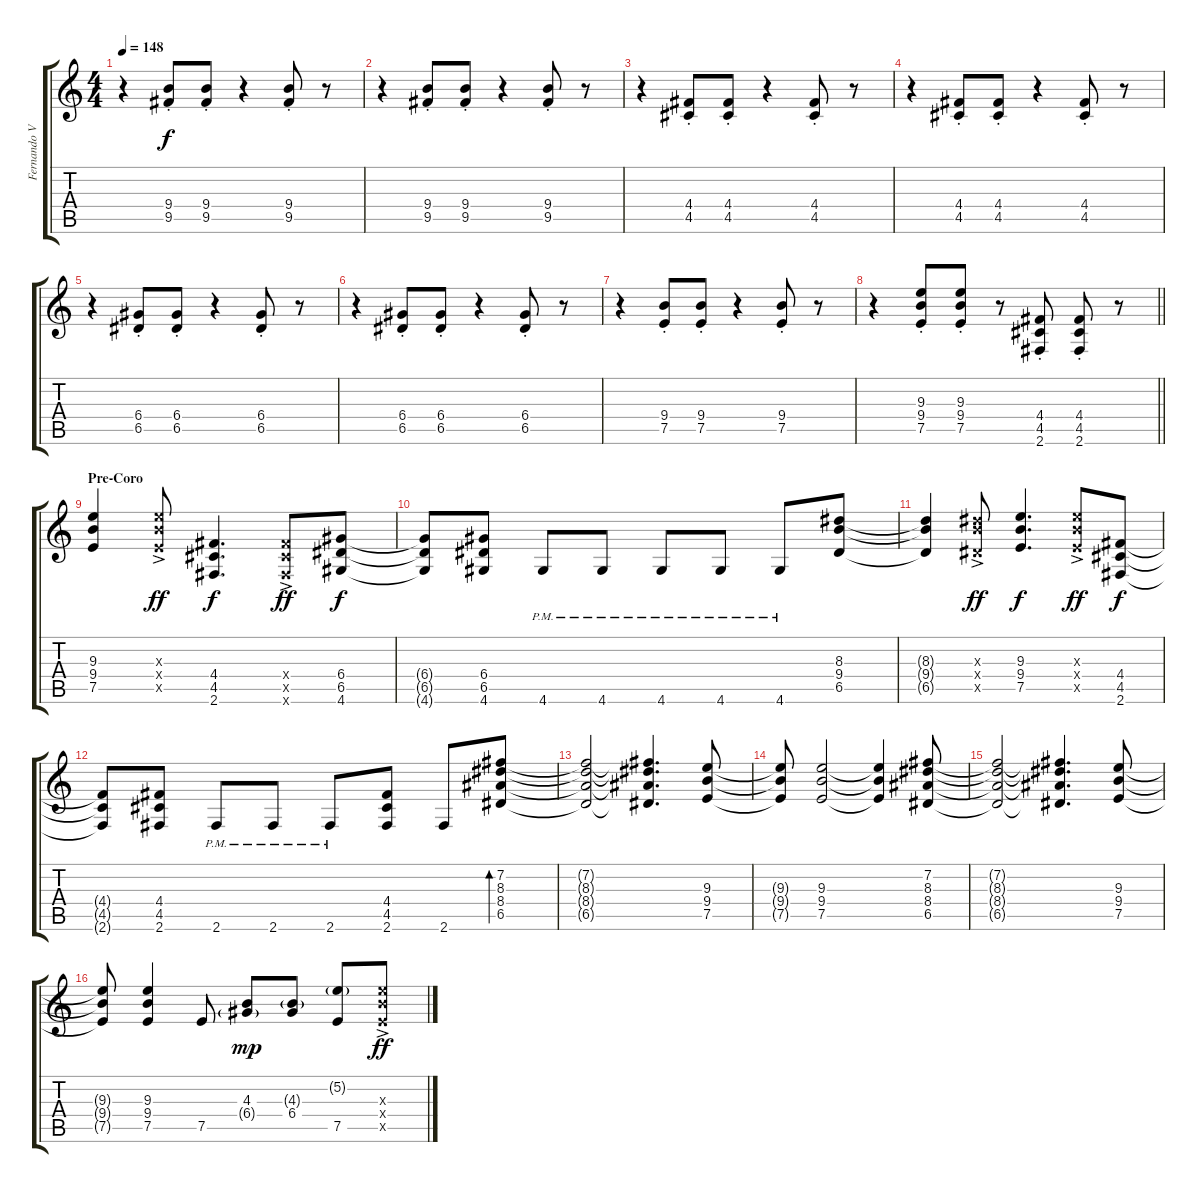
\track ("Fernando Vallin" "Fernando V") {instrument distortionguitar}
\staff {score tabs}
\tuning (E4 B3 G3 D3 A2 E2) {hide}
\ts (4 4)
\tempo 148
\clef g2
\ks c
r.4{dy f} (9.4 9.5{st}).8 (9.4 9.5{st}).8 r.4 (9.4{st} 9.5).8 r.8 |
r.4 (9.4 9.5{st}).8 (9.4 9.5{st}).8 r.4 (9.4{st} 9.5).8 r.8 |
r.4 (4.4 4.5{st}).8 (4.4 4.5{st}).8 r.4 (4.4 4.5{st}).8 r.8 |
r.4 (4.4 4.5{st}).8 (4.4 4.5{st}).8 r.4 (4.4 4.5{st}).8 r.8 |
r.4 (6.4{st} 6.5).8 (6.4{st} 6.5).8 r.4 (6.4{st} 6.5).8 r.8 |
r.4 (6.4{st} 6.5).8 (6.4{st} 6.5).8 r.4 (6.4{st} 6.5).8 r.8 |
r.4 (9.4{st} 7.5).8 (9.4{st} 7.5).8 r.4 (9.4{st} 7.5).8 r.8 |
\barLineRight lightlight
r.4 (9.3 9.4 7.5{st}).8 (9.3 9.4 7.5{st}).8 r.8 (4.4 4.5{st} 2.6).8 (4.4 4.5{st} 2.6).8 r.8 |
\section ("" "Pre-Coro")
(9.3 9.4 7.5).4 (9.3{x} 9.4{ac x} 7.5{ac x}).8{dy ff} (4.4 4.5 2.6).4{d dy f} (4.4{ac x} 4.5{ac x} 2.6{x}).8{dy ff} (6.4 6.5 4.6).8{dy f} |
(6.4{t} 6.5{t} 4.6{t}).8 (6.4 6.5 4.6).8 4.6{pm}.8 4.6{pm}.8 4.6{pm}.8 4.6{pm}.8 4.6{pm}.8 (8.3 9.4 6.5).8 |
(8.3{t} 9.4{t} 6.5{t}).4 (8.3{ac x} 9.4{ac x} 6.5{x}).8{dy ff} (9.3 9.4 7.5).4{d dy f} (9.3{ac x} 9.4{ac x} 7.5{x}).8{dy ff} (4.4 4.5 2.6).8{dy f} |
(4.4{t} 4.5{t} 2.6{t}).8 (4.4 4.5 2.6).8 2.6{pm}.8 2.6{pm}.8 2.6{pm}.8 (4.4 4.5 2.6).8 2.6.8 (7.2 8.3 8.4 6.5).8{bd 240} |
(7.2{t} 8.3{t} 8.4{t} 6.5{t}).2 (7.2{t} 8.3{t} 8.4{t} 6.5{t}).4{d} (9.3 9.4 7.5).8 |
(9.3{t} 9.4{t} 7.5{t}).8 (9.3 9.4 7.5).2 (9.3{t} 9.4{t} 7.5{t}).4 (7.2 8.3 8.4 6.5).8 |
(7.2{t} 8.3{t} 8.4{t} 6.5{t}).2 (7.2{t} 8.3{t} 8.4{t} 6.5{t}).4{d} (9.3 9.4 7.5).8 |
(9.3{t} 9.4{t} 7.5{t}).8 (9.3 9.4 7.5).4 7.5.8 (4.3 6.4{g}).8{dy mp} (4.3{g} 6.4).8 (5.2{g} 7.5).8 (9.3{x} 9.4{ac x} 7.5{ac x}).8{dy ff}
